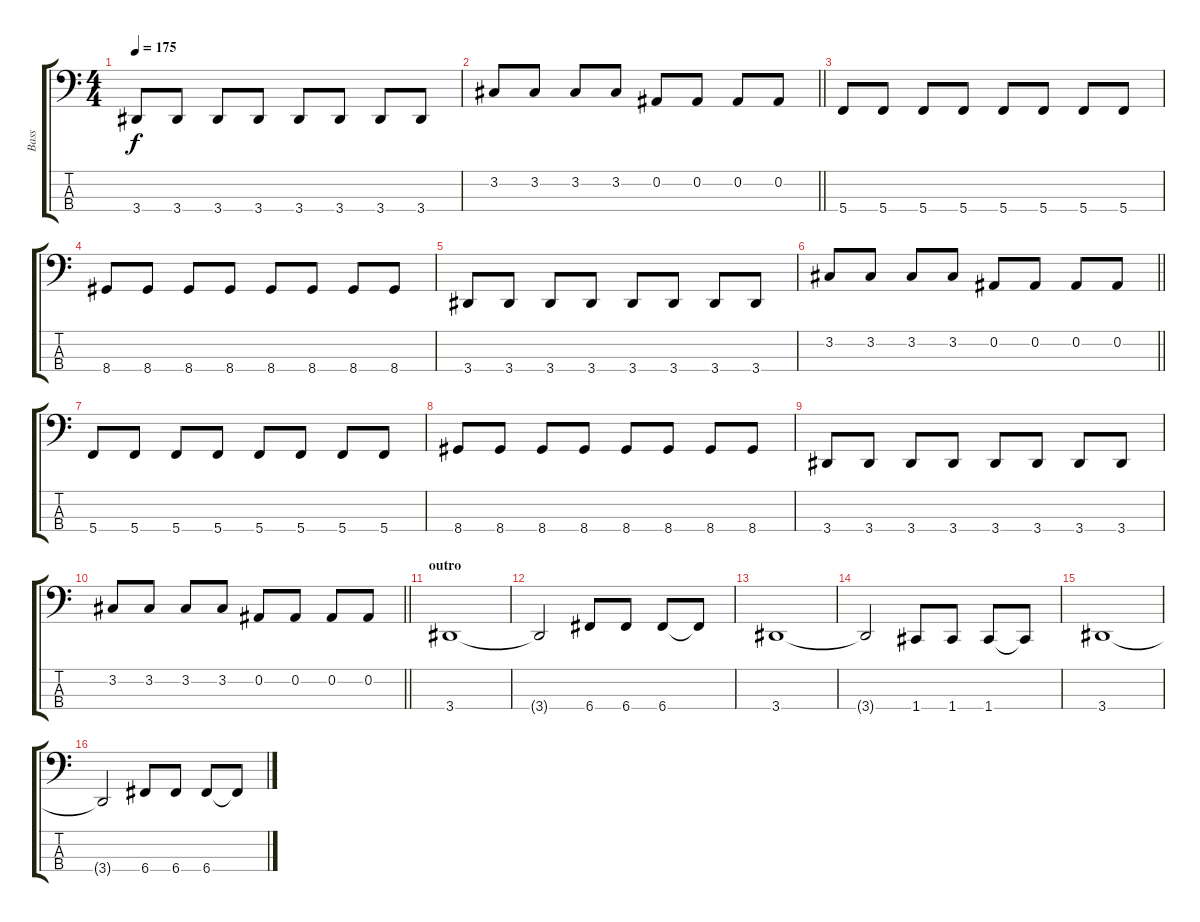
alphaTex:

\track ("Bass" "Bass") {instrument electricbassfinger}
\staff {score tabs}
\tuning (Eb2 Bb1 F1 C1) {hide}
\ts (4 4)
\tempo 175
\clef f4
\ks c
3.4.8{dy f} 3.4.8 3.4.8 3.4.8 3.4.8 3.4.8 3.4.8 3.4.8 |
\barLineRight lightlight
3.2.8 3.2.8 3.2.8 3.2.8 0.2.8 0.2.8 0.2.8 0.2.8 |
5.4.8 5.4.8 5.4.8 5.4.8 5.4.8 5.4.8 5.4.8 5.4.8 |
8.4.8 8.4.8 8.4.8 8.4.8 8.4.8 8.4.8 8.4.8 8.4.8 |
3.4.8 3.4.8 3.4.8 3.4.8 3.4.8 3.4.8 3.4.8 3.4.8 |
\barLineRight lightlight
3.2.8 3.2.8 3.2.8 3.2.8 0.2.8 0.2.8 0.2.8 0.2.8 |
5.4.8 5.4.8 5.4.8 5.4.8 5.4.8 5.4.8 5.4.8 5.4.8 |
8.4.8 8.4.8 8.4.8 8.4.8 8.4.8 8.4.8 8.4.8 8.4.8 |
3.4.8 3.4.8 3.4.8 3.4.8 3.4.8 3.4.8 3.4.8 3.4.8 |
\barLineRight lightlight
3.2.8 3.2.8 3.2.8 3.2.8 0.2.8 0.2.8 0.2.8 0.2.8 |
\section ("" "outro")
3.4.1 |
3.4{t}.2 6.4.8 6.4.8 6.4.8 6.4{t}.8 |
3.4.1 |
3.4{t}.2 1.4.8 1.4.8 1.4.8 1.4{t}.8 |
3.4.1 |
3.4{t}.2 6.4.8 6.4.8 6.4.8 6.4{t}.8
